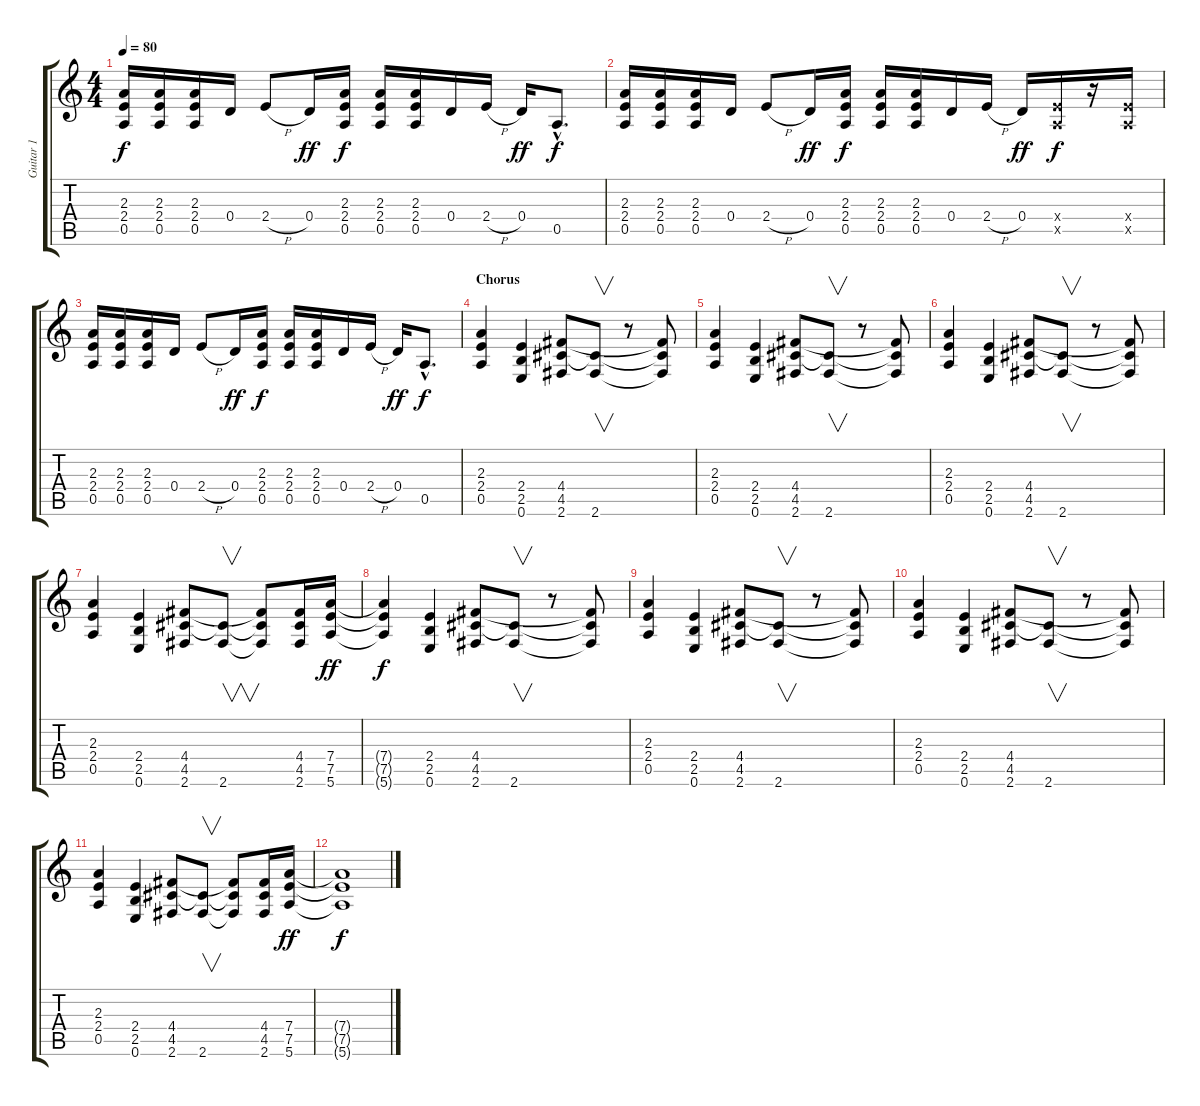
\track ("Guitar 1" "Guitar 1") {instrument distortionguitar}
\staff {score tabs}
\tuning (E4 B3 G3 D3 A2 E2) {hide}
\ts (4 4)
\tempo 80
\clef g2
\ks c
(2.3 2.4 0.5).16{dy f} (2.3 2.4 0.5).16 (2.3 2.4 0.5).16 0.4.16 2.4{h}.8 0.4.16{dy ff} (2.3 2.4 0.5).16{dy f} (2.3 2.4 0.5).16 (2.3 2.4 0.5).16 0.4.16 2.4{h}.16 0.4.16{dy ff} 0.5{hac}.8{d dy f} |
(2.3 2.4 0.5).16 (2.3 2.4 0.5).16 (2.3 2.4 0.5).16 0.4.16 2.4{h}.8 0.4.16{dy ff} (2.3 2.4 0.5).16{dy f} (2.3 2.4 0.5).16 (2.3 2.4 0.5).16 0.4.16 2.4{h}.16 0.4.16{dy ff} (2.4{x} 0.5{x}).16{dy f} r.16 (2.4{x} 0.5{x}).16 |
(2.3 2.4 0.5).16 (2.3 2.4 0.5).16 (2.3 2.4 0.5).16 0.4.16 2.4{h}.8 0.4.16{dy ff} (2.3 2.4 0.5).16{dy f} (2.3 2.4 0.5).16 (2.3 2.4 0.5).16 0.4.16 2.4{h}.16 0.4.16{dy ff} 0.5{hac}.8{d dy f} |
\section ("" "Chorus")
(2.3 2.4 0.5).4 (2.4 2.5 0.6).4 (4.4 4.5 2.6).8 (4.5{t} 2.6).8{v} r.8 (4.4{t} 4.5{t} 2.6{t}).8 |
(2.3 2.4 0.5).4 (2.4 2.5 0.6).4 (4.4 4.5 2.6).8 (4.5{t} 2.6).8{v} r.8 (4.4{t} 4.5{t} 2.6{t}).8 |
(2.3 2.4 0.5).4 (2.4 2.5 0.6).4 (4.4 4.5 2.6).8 (4.5{t} 2.6).8{v} r.8 (4.4{t} 4.5{t} 2.6{t}).8 |
(2.3 2.4 0.5).4 (2.4 2.5 0.6).4 (4.4 4.5 2.6).8 (4.5{t} 2.6).8{v} (4.4{t} 4.5{t} 2.6{t}).8 (4.4 4.5 2.6).16 (7.4 7.5 5.6).16{dy ff} |
(7.4{t} 7.5{t} 5.6{t}).4{dy f} (2.4 2.5 0.6).4 (4.4 4.5 2.6).8 (4.5{t} 2.6).8{v} r.8 (4.4{t} 4.5{t} 2.6{t}).8 |
(2.3 2.4 0.5).4 (2.4 2.5 0.6).4 (4.4 4.5 2.6).8 (4.5{t} 2.6).8{v} r.8 (4.4{t} 4.5{t} 2.6{t}).8 |
(2.3 2.4 0.5).4 (2.4 2.5 0.6).4 (4.4 4.5 2.6).8 (4.5{t} 2.6).8{v} r.8 (4.4{t} 4.5{t} 2.6{t}).8 |
(2.3 2.4 0.5).4 (2.4 2.5 0.6).4 (4.4 4.5 2.6).8 (4.5{t} 2.6).8{v} (4.4{t} 4.5{t} 2.6{t}).8 (4.4 4.5 2.6).16 (7.4 7.5 5.6).16{dy ff volume 5} |
(7.4{t} 7.5{t} 5.6{t}).1{dy f}
